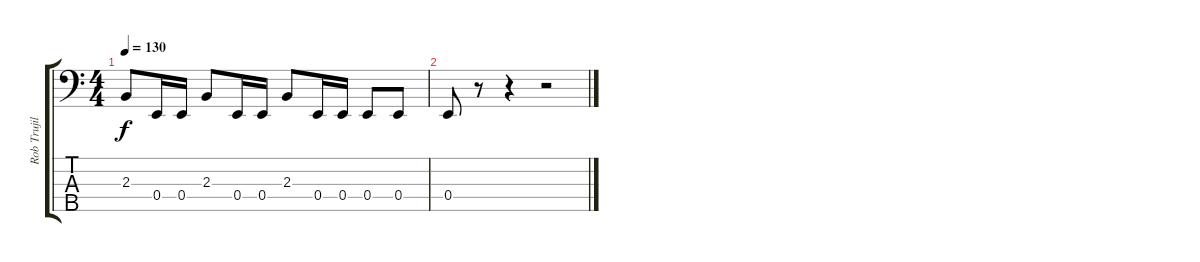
\track ("Rob Trujilo" "Rob Trujil") {instrument electricbassfinger}
\staff {score tabs}
\tuning (G2 D2 A1 E1 B0) {hide}
\ts (4 4)
\tempo 130
\clef f4
\ks c
2.3.8{dy f} 0.4.16 0.4.16 2.3.8 0.4.16 0.4.16 2.3.8 0.4.16 0.4.16 0.4.8 0.4.8 |
0.4.8 r.8 r.4 r.2
